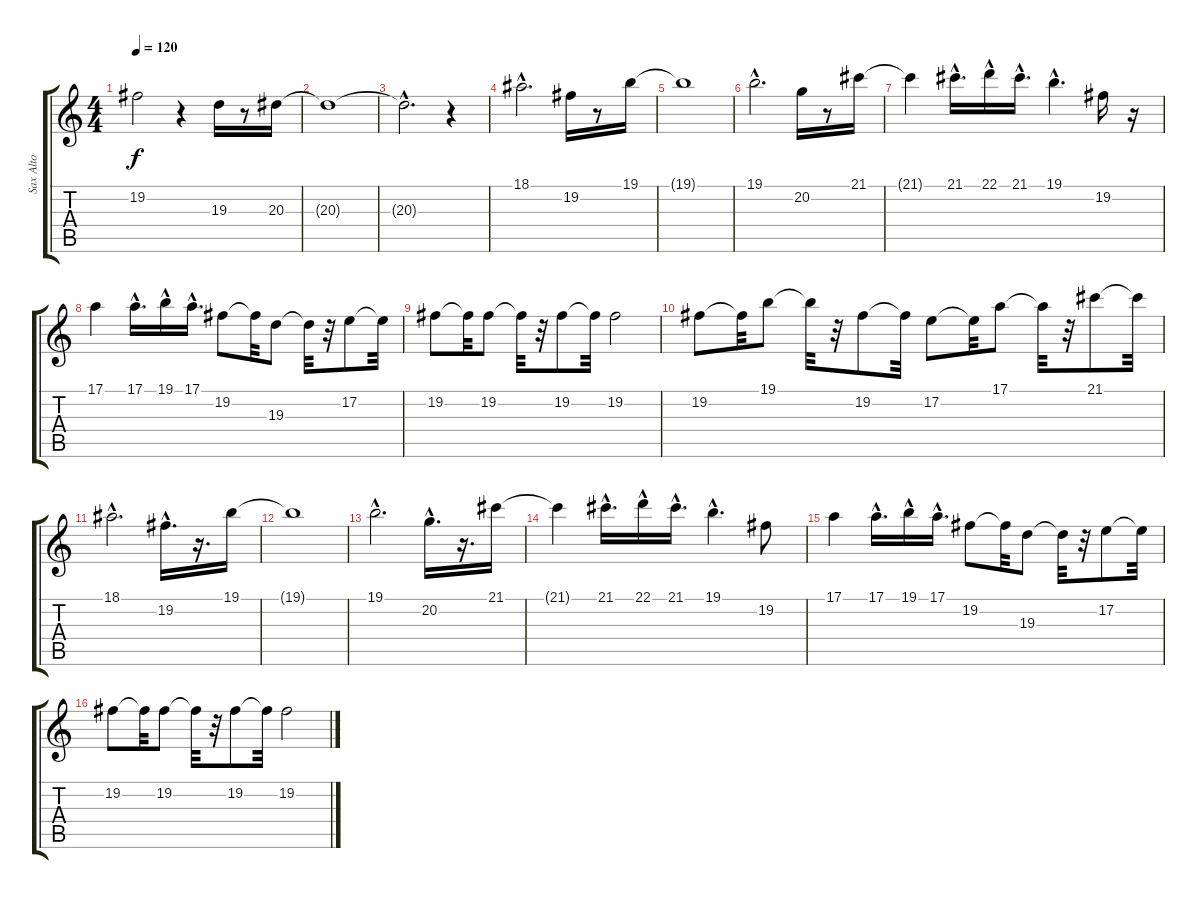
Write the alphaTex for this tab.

\track ("Sax Alto" "Sax Alto") {instrument altosax}
\staff {score tabs}
\tuning (E4 B3 G3 D3 A2 E2) {hide}
\ts (4 4)
\tempo 120
\clef g2
\ks c
19.2{t}.2{dy f} r.4 19.3.16 r.8 20.3.16 |
20.3{t}.1 |
20.3{hac t}.2{d} r.4 |
18.1{hac}.2{d} 19.2.16 r.8 19.1.16 |
19.1{t}.1 |
19.1{hac}.2{d} 20.2.16 r.8 21.1.16 |
21.1{t}.4 21.1{hac}.16{d} 22.1{hac}.16 21.1{hac}.16{d} 19.1{hac}.4{d} 19.2.16 r.16 |
17.1.4 17.1{hac}.16{d} 19.1{hac}.16 17.1{hac}.16{d} 19.2.8 19.2{t}.32 19.3.8 19.3{t}.32 r.32 17.2.8 17.2{t}.32 |
19.2.8 19.2{t}.32 19.2.8 19.2{t}.32 r.32 19.2.8 19.2{t}.32 19.2.2 |
19.2.8 19.2{t}.32 19.1.8 19.1{t}.32 r.32 19.2.8 19.2{t}.32 17.2.8 17.2{t}.32 17.1.8 17.1{t}.32 r.32 21.1.8 21.1{t}.32 |
18.1{hac}.2{d} 19.2{hac}.16{d} r.16{d} 19.1.16 |
19.1{t}.1 |
19.1{hac}.2{d} 20.2{hac}.16{d} r.16{d} 21.1.16 |
21.1{t}.4 21.1{hac}.16{d} 22.1{hac}.16 21.1{hac}.16{d} 19.1{hac}.4{d} 19.2.8 |
17.1.4 17.1{hac}.16{d} 19.1{hac}.16 17.1{hac}.16{d} 19.2.8 19.2{t}.32 19.3.8 19.3{t}.32 r.32 17.2.8 17.2{t}.32 |
19.2.8 19.2{t}.32 19.2.8 19.2{t}.32 r.32 19.2.8 19.2{t}.32 19.2.2
